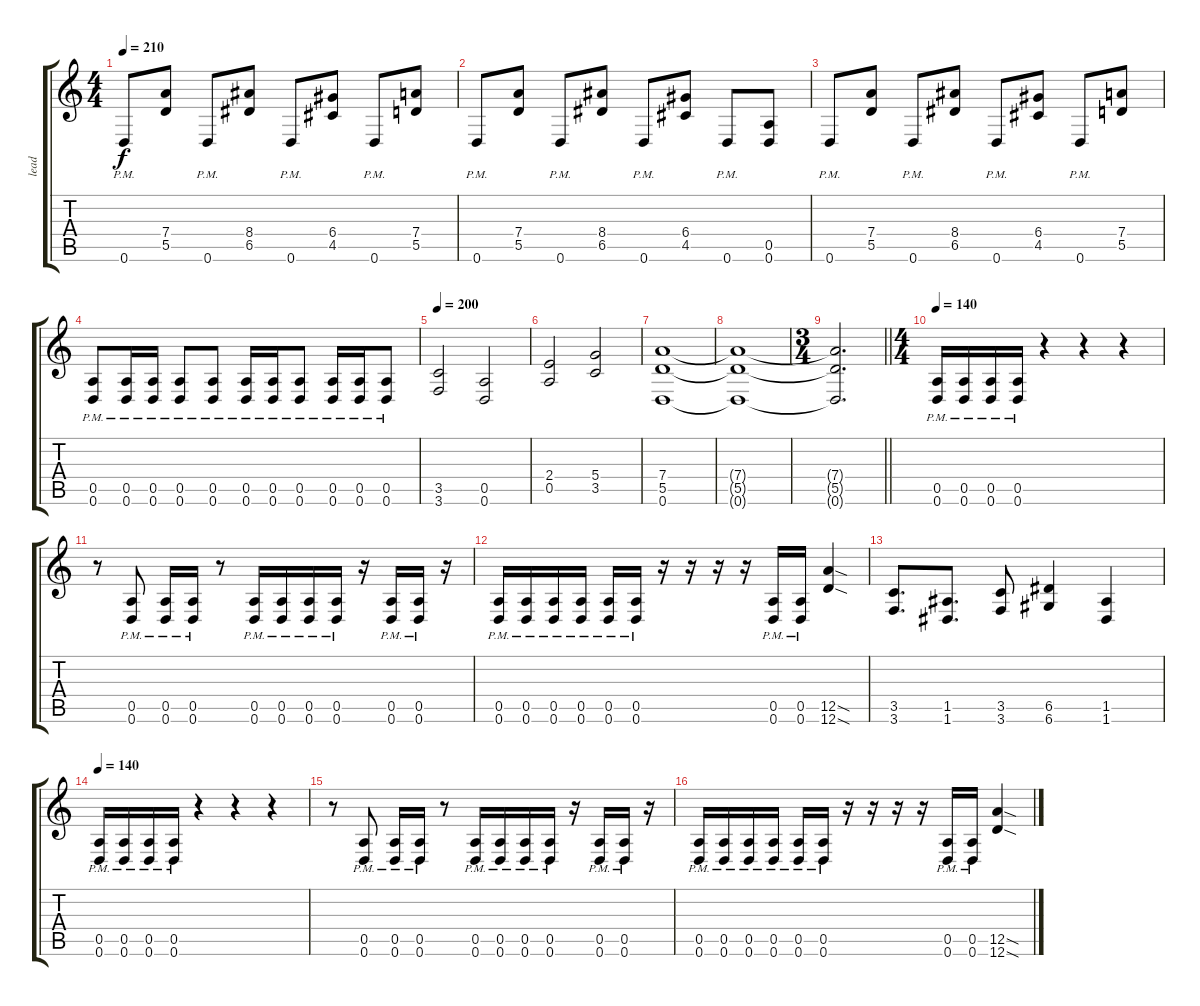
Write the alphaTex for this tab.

\track ("lead" "lead") {instrument distortionguitar}
\staff {score tabs}
\tuning (E4 B3 G3 D3 A2 D2) {hide}
\ts (4 4)
\tempo 210
\clef g2
\ks c
0.6{pm}.8{dy f} (7.4 5.5).8 0.6{pm}.8 (8.4 6.5).8 0.6{pm}.8 (6.4 4.5).8 0.6{pm}.8 (7.4 5.5).8 |
0.6{pm}.8 (7.4 5.5).8 0.6{pm}.8 (8.4 6.5).8 0.6{pm}.8 (6.4 4.5).8 0.6{pm}.8 (0.5 0.6).8 |
0.6{pm}.8 (7.4 5.5).8 0.6{pm}.8 (8.4 6.5).8 0.6{pm}.8 (6.4 4.5).8 0.6{pm}.8 (7.4 5.5).8 |
(0.5{pm} 0.6{pm}).8 (0.5{pm} 0.6{pm}).16 (0.5{pm} 0.6{pm}).16 (0.5{pm} 0.6{pm}).8 (0.5{pm} 0.6{pm}).8 (0.5{pm} 0.6{pm}).16 (0.5{pm} 0.6{pm}).16 (0.5{pm} 0.6{pm}).8 (0.5{pm} 0.6{pm}).16 (0.5{pm} 0.6{pm}).16 (0.5{pm} 0.6{pm}).8 |
\tempo 200
(3.5 3.6).2 (0.5 0.6).2 |
(2.4 0.5).2 (5.4 3.5).2 |
(7.4 5.5 0.6).1 |
(7.4{t} 5.5{t} 0.6{t}).1 |
\ts (3 4)
\barLineRight lightlight
(7.4{t} 5.5{t} 0.6{t}).2{d} |
\ts (4 4)
\tempo 140
(0.5{pm} 0.6{pm}).16 (0.5{pm} 0.6{pm}).16 (0.5{pm} 0.6{pm}).16 (0.5{pm} 0.6{pm}).16 r.4 r.4 r.4 |
r.8 (0.5{pm} 0.6{pm}).8 (0.5{pm} 0.6{pm}).16 (0.5{pm} 0.6{pm}).16 r.8 (0.5{pm} 0.6{pm}).16 (0.5{pm} 0.6{pm}).16 (0.5{pm} 0.6{pm}).16 (0.5{pm} 0.6{pm}).16 r.16 (0.5{pm} 0.6{pm}).16 (0.5{pm} 0.6{pm}).16 r.16 |
(0.5{pm} 0.6{pm}).16 (0.5{pm} 0.6{pm}).16 (0.5{pm} 0.6{pm}).16 (0.5{pm} 0.6{pm}).16 (0.5{pm} 0.6{pm}).16 (0.5{pm} 0.6{pm}).16 r.16 r.16 r.16 r.16 (0.5{pm} 0.6{pm}).16 (0.5{pm} 0.6{pm}).16 (12.5{sod} 12.6{sod}).4 |
(3.5 3.6).8{d} (1.5 1.6).8{d} (3.5 3.6).8 (6.5 6.6).4 (1.5 1.6).4 |
\tempo 140
(0.5{pm} 0.6{pm}).16 (0.5{pm} 0.6{pm}).16 (0.5{pm} 0.6{pm}).16 (0.5{pm} 0.6{pm}).16 r.4 r.4 r.4 |
r.8 (0.5{pm} 0.6{pm}).8 (0.5{pm} 0.6{pm}).16 (0.5{pm} 0.6{pm}).16 r.8 (0.5{pm} 0.6{pm}).16 (0.5{pm} 0.6{pm}).16 (0.5{pm} 0.6{pm}).16 (0.5{pm} 0.6{pm}).16 r.16 (0.5{pm} 0.6{pm}).16 (0.5{pm} 0.6{pm}).16 r.16 |
(0.5{pm} 0.6{pm}).16 (0.5{pm} 0.6{pm}).16 (0.5{pm} 0.6{pm}).16 (0.5{pm} 0.6{pm}).16 (0.5{pm} 0.6{pm}).16 (0.5{pm} 0.6{pm}).16 r.16 r.16 r.16 r.16 (0.5{pm} 0.6{pm}).16 (0.5{pm} 0.6{pm}).16 (12.5{sod} 12.6{sod}).4
